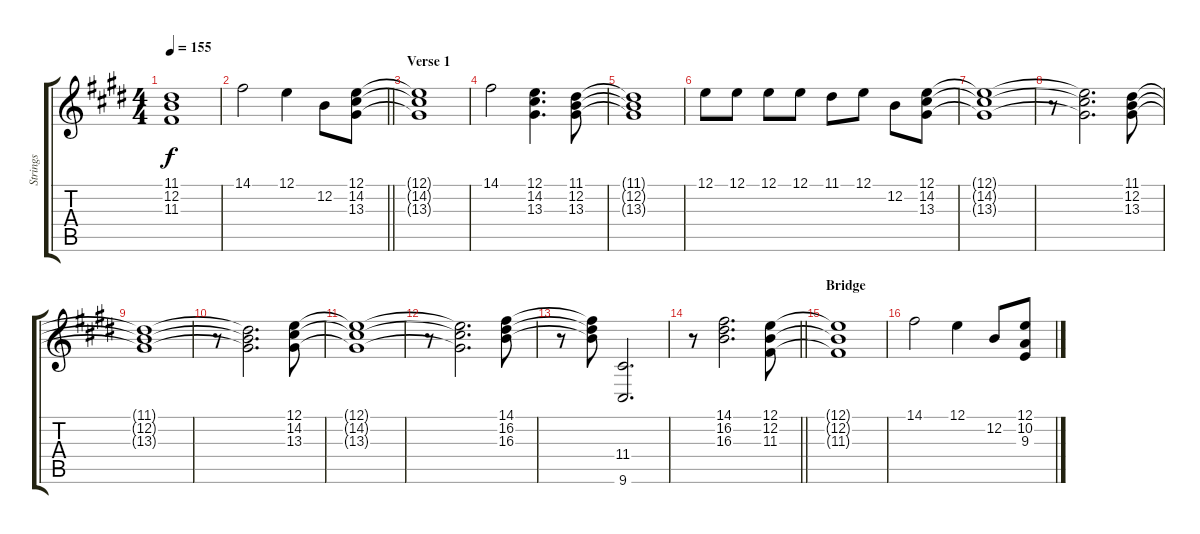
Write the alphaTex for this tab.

\track ("Strings" "Strings") {instrument stringensemble1}
\staff {score tabs}
\tuning (E4 B3 G3 D3 A2 E2) {hide}
\ts (4 4)
\tempo 155
\clef g2
\ks e
(11.1{t} 12.2{t} 11.3{t}).1{dy f} |
\barLineRight lightlight
14.1.2 12.1.4 12.2.8 (12.1 14.2 13.3).8 |
\section ("" "Verse 1")
(12.1{t} 14.2{t} 13.3{t}).1 |
14.1.2 (12.1 14.2 13.3).4{d} (11.1 12.2 13.3).8 |
(11.1{t} 12.2{t} 13.3{t}).1 |
12.1.8 12.1.8 12.1.8 12.1.8 11.1.8 12.1.8 12.2.8 (12.1 14.2 13.3).8 |
(12.1{t} 14.2{t} 13.3{t}).1 |
r.8 (12.1{t} 14.2{t} 13.3{t}).2{d} (11.1 12.2 13.3).8 |
(11.1{t} 12.2{t} 13.3{t}).1 |
r.8 (11.1{t} 12.2{t} 13.3{t}).2{d} (12.1 14.2 13.3).8 |
(12.1{t} 14.2{t} 13.3{t}).1 |
r.8 (12.1{t} 14.2{t} 13.3{t}).2{d} (14.1 16.2 16.3).8 |
r.8 (14.1{t} 16.2{t} 16.3{t}).8 (11.4 9.6).2{d} |
\barLineRight lightlight
r.8 (14.1 16.2 16.3).2{d} (12.1 12.2 11.3).8 |
\section ("" "Bridge")
(12.1{t} 12.2{t} 11.3{t}).1 |
14.1.2 12.1.4 12.2.8 (12.1 10.2 9.3).8
